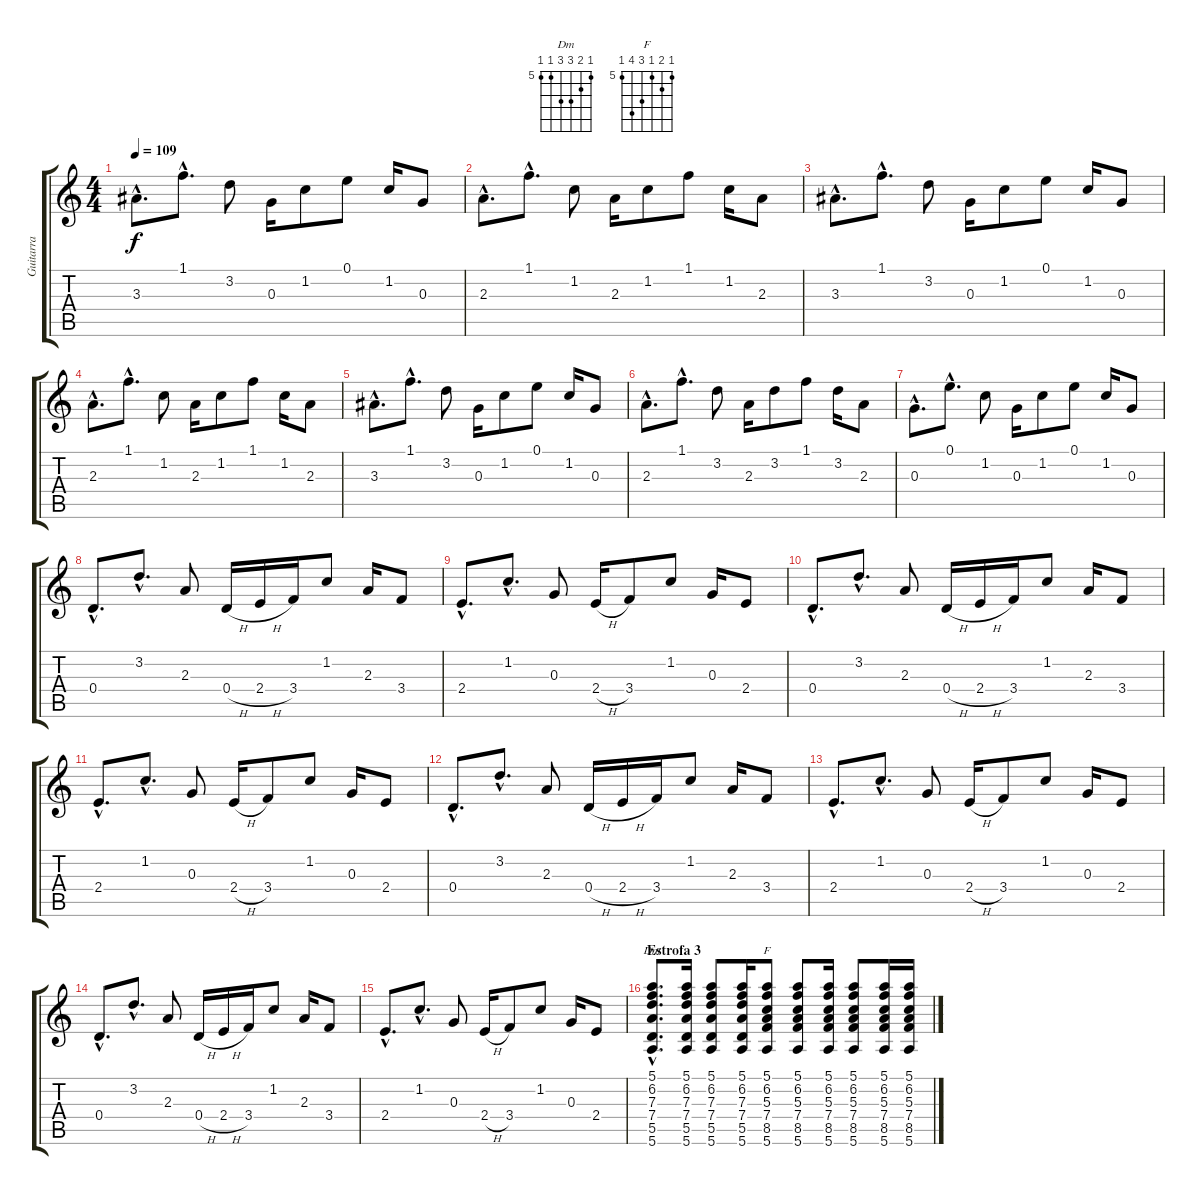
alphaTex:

\track ("Guitarra" "Guitarra") {instrument acousticguitarsteel}
\staff {score tabs}
\tuning (E4 B3 G3 D3 A2 E2) {hide}
\chord ("Dm" 5 6 7 7 5 5) {firstfret 5}
\chord ("F" 5 6 5 7 8 5) {firstfret 5}
\ts (4 4)
\tempo 109
\clef g2
\ks c
3.3{hac}.8{d dy f} 1.1{hac}.8{d} 3.2.8 0.3.16 1.2.8 0.1.8 1.2.16 0.3.8 |
2.3{hac}.8{d} 1.1{hac}.8{d} 1.2.8 2.3.16 1.2.8 1.1.8 1.2.16 2.3.8 |
3.3{hac}.8{d} 1.1{hac}.8{d} 3.2.8 0.3.16 1.2.8 0.1.8 1.2.16 0.3.8 |
2.3{hac}.8{d} 1.1{hac}.8{d} 1.2.8 2.3.16 1.2.8 1.1.8 1.2.16 2.3.8 |
3.3{hac}.8{d} 1.1{hac}.8{d} 3.2.8 0.3.16 1.2.8 0.1.8 1.2.16 0.3.8 |
2.3{hac}.8{d} 1.1{hac}.8{d} 3.2.8 2.3.16 3.2.8 1.1.8 3.2.16 2.3.8 |
0.3{hac}.8{d} 0.1{hac}.8{d} 1.2.8 0.3.16 1.2.8 0.1.8 1.2.16 0.3.8 |
0.4{hac}.8{d} 3.2{hac}.8{d} 2.3.8 0.4{h}.16 2.4{h}.16 3.4.16 1.2.8 2.3.16 3.4.8 |
2.4{hac}.8{d} 1.2{hac}.8{d} 0.3.8 2.4{h}.16 3.4.8 1.2.8 0.3.16 2.4.8 |
0.4{hac}.8{d} 3.2{hac}.8{d} 2.3.8 0.4{h}.16 2.4{h}.16 3.4.16 1.2.8 2.3.16 3.4.8 |
2.4{hac}.8{d} 1.2{hac}.8{d} 0.3.8 2.4{h}.16 3.4.8 1.2.8 0.3.16 2.4.8 |
0.4{hac}.8{d} 3.2{hac}.8{d} 2.3.8 0.4{h}.16 2.4{h}.16 3.4.16 1.2.8 2.3.16 3.4.8 |
2.4{hac}.8{d} 1.2{hac}.8{d} 0.3.8 2.4{h}.16 3.4.8 1.2.8 0.3.16 2.4.8 |
0.4{hac}.8{d} 3.2{hac}.8{d} 2.3.8 0.4{h}.16 2.4{h}.16 3.4.16 1.2.8 2.3.16 3.4.8 |
2.4{hac}.8{d} 1.2{hac}.8{d} 0.3.8 2.4{h}.16 3.4.8 1.2.8 0.3.16 2.4.8 |
\section ("" "Estrofa 3")
(5.1{hac} 6.2{hac} 7.3{hac} 7.4{hac} 5.5{hac} 5.6{hac}).8{d ch "Dm" volume 6} (5.1 6.2 7.3 7.4 5.5 5.6).16 (5.1 6.2 7.3 7.4 5.5 5.6).8 (5.1 6.2 7.3 7.4 5.5 5.6).16 (5.1 6.2 5.3 7.4 8.5 5.6).8{ch "F"} (5.1 6.2 5.3 7.4 8.5 5.6).8 (5.1 6.2 5.3 7.4 8.5 5.6).16 (5.1 6.2 5.3 7.4 8.5 5.6).8 (5.1 6.2 5.3 7.4 8.5 5.6).16 (5.1 6.2 5.3 7.4 8.5 5.6).16
